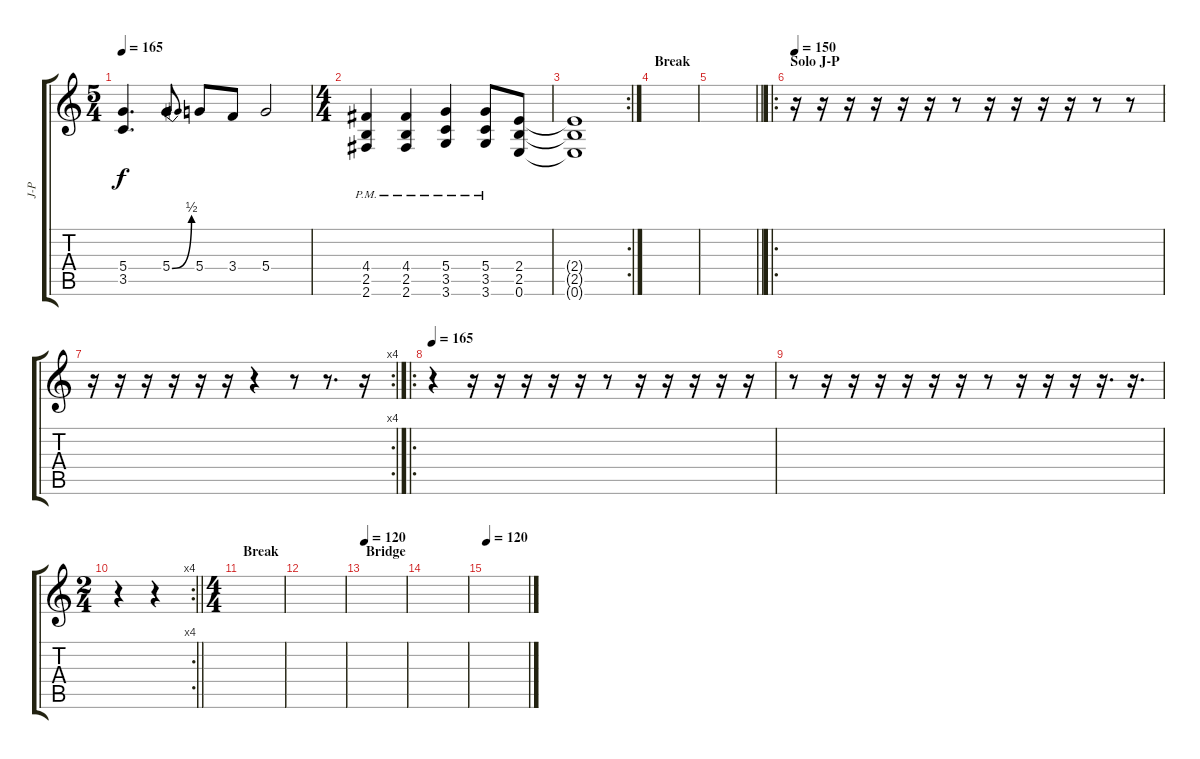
\track ("J-P" "J-P") {instrument distortionguitar}
\staff {score tabs}
\tuning (E4 B3 G3 D3 A2 E2) {hide}
\ts (5 4)
\tempo 165
\clef g2
\ks c
(5.4 3.5).4{d dy f} 5.4{be (bend 0 0 60 2)}.8 5.4.8 3.4.8 5.4.2 |
\ts (4 4)
(4.4{pm} 2.5{pm} 2.6{pm}).4 (4.4{pm} 2.5{pm} 2.6{pm}).4 (5.4{pm} 3.5{pm} 3.6{pm}).4 (5.4{pm} 3.5{pm} 3.6{pm}).8 (2.4 2.5 0.6).8 |
\rc 2
(2.4{t} 2.5{t} 0.6{t}).1 |
\section ("" "Break")
|
\barLineRight lightlight
|
\ro
\section ("" "Solo J-P")
\tempo 150
r.16 r.16 r.16 r.16 r.16 r.16 r.8 r.16 r.16 r.16 r.16 r.8 r.8 |
\rc 4
r.16 r.16 r.16 r.16 r.16 r.16 r.4 r.8 r.8{d} r.16 |
\ro
\tempo 165
r.4 r.16 r.16 r.16 r.16 r.16 r.8 r.16 r.16 r.16 r.16 r.16 |
r.8 r.16 r.16 r.16 r.16 r.16 r.16 r.8 r.16 r.16 r.16 r.16{d} r.16{d} |
\rc 4
\ts (2 4)
\barLineRight lightlight
r.4 r.4 |
\ts (4 4)
\section ("" "Break")
|
|
\section ("" "Bridge")
\tempo 120
|
|
\tempo 120
